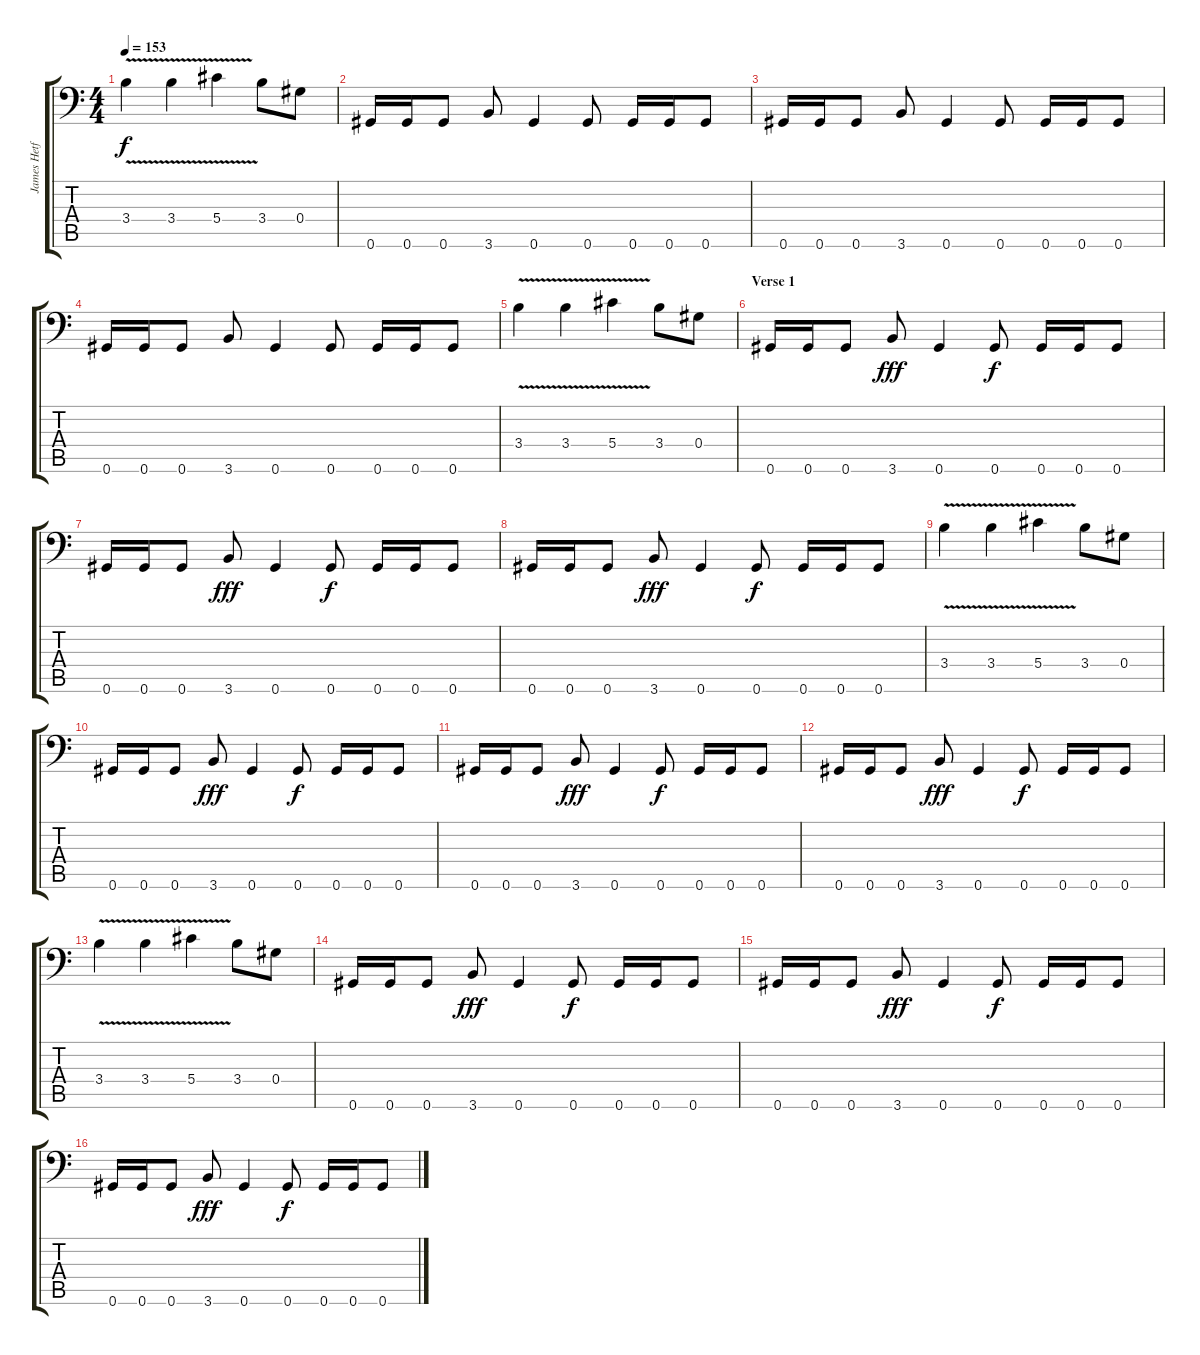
\track ("James Hetfield (Guitar)" "James Hetf") {instrument overdrivenguitar}
\staff {score tabs}
\tuning (Bb3 F3 Db3 Ab2 Eb2 Ab1) {hide}
\ts (4 4)
\tempo 153
\clef f4
\ks c
3.4{v}.4{dy f} 3.4{v}.4 5.4{v}.4 3.4.8 0.4.8 |
0.6.16 0.6.16 0.6.8 3.6.8 0.6.4 0.6.8 0.6.16 0.6.16 0.6.8 |
0.6.16 0.6.16 0.6.8 3.6.8 0.6.4 0.6.8 0.6.16 0.6.16 0.6.8 |
0.6.16 0.6.16 0.6.8 3.6.8 0.6.4 0.6.8 0.6.16 0.6.16 0.6.8 |
3.4{v}.4 3.4{v}.4 5.4{v}.4 3.4.8 0.4.8 |
\section ("" "Verse 1")
0.6.16 0.6.16 0.6.8 3.6.8{dy fff} 0.6.4 0.6.8{dy f} 0.6.16 0.6.16 0.6.8 |
0.6.16 0.6.16 0.6.8 3.6.8{dy fff} 0.6.4 0.6.8{dy f} 0.6.16 0.6.16 0.6.8 |
0.6.16 0.6.16 0.6.8 3.6.8{dy fff} 0.6.4 0.6.8{dy f} 0.6.16 0.6.16 0.6.8 |
3.4{v}.4 3.4{v}.4 5.4{v}.4 3.4.8 0.4.8 |
0.6.16 0.6.16 0.6.8 3.6.8{dy fff} 0.6.4 0.6.8{dy f} 0.6.16 0.6.16 0.6.8 |
0.6.16 0.6.16 0.6.8 3.6.8{dy fff} 0.6.4 0.6.8{dy f} 0.6.16 0.6.16 0.6.8 |
0.6.16 0.6.16 0.6.8 3.6.8{dy fff} 0.6.4 0.6.8{dy f} 0.6.16 0.6.16 0.6.8 |
3.4{v}.4 3.4{v}.4 5.4{v}.4 3.4.8 0.4.8 |
0.6.16 0.6.16 0.6.8 3.6.8{dy fff} 0.6.4 0.6.8{dy f} 0.6.16 0.6.16 0.6.8 |
0.6.16 0.6.16 0.6.8 3.6.8{dy fff} 0.6.4 0.6.8{dy f} 0.6.16 0.6.16 0.6.8 |
0.6.16 0.6.16 0.6.8 3.6.8{dy fff} 0.6.4 0.6.8{dy f} 0.6.16 0.6.16 0.6.8
